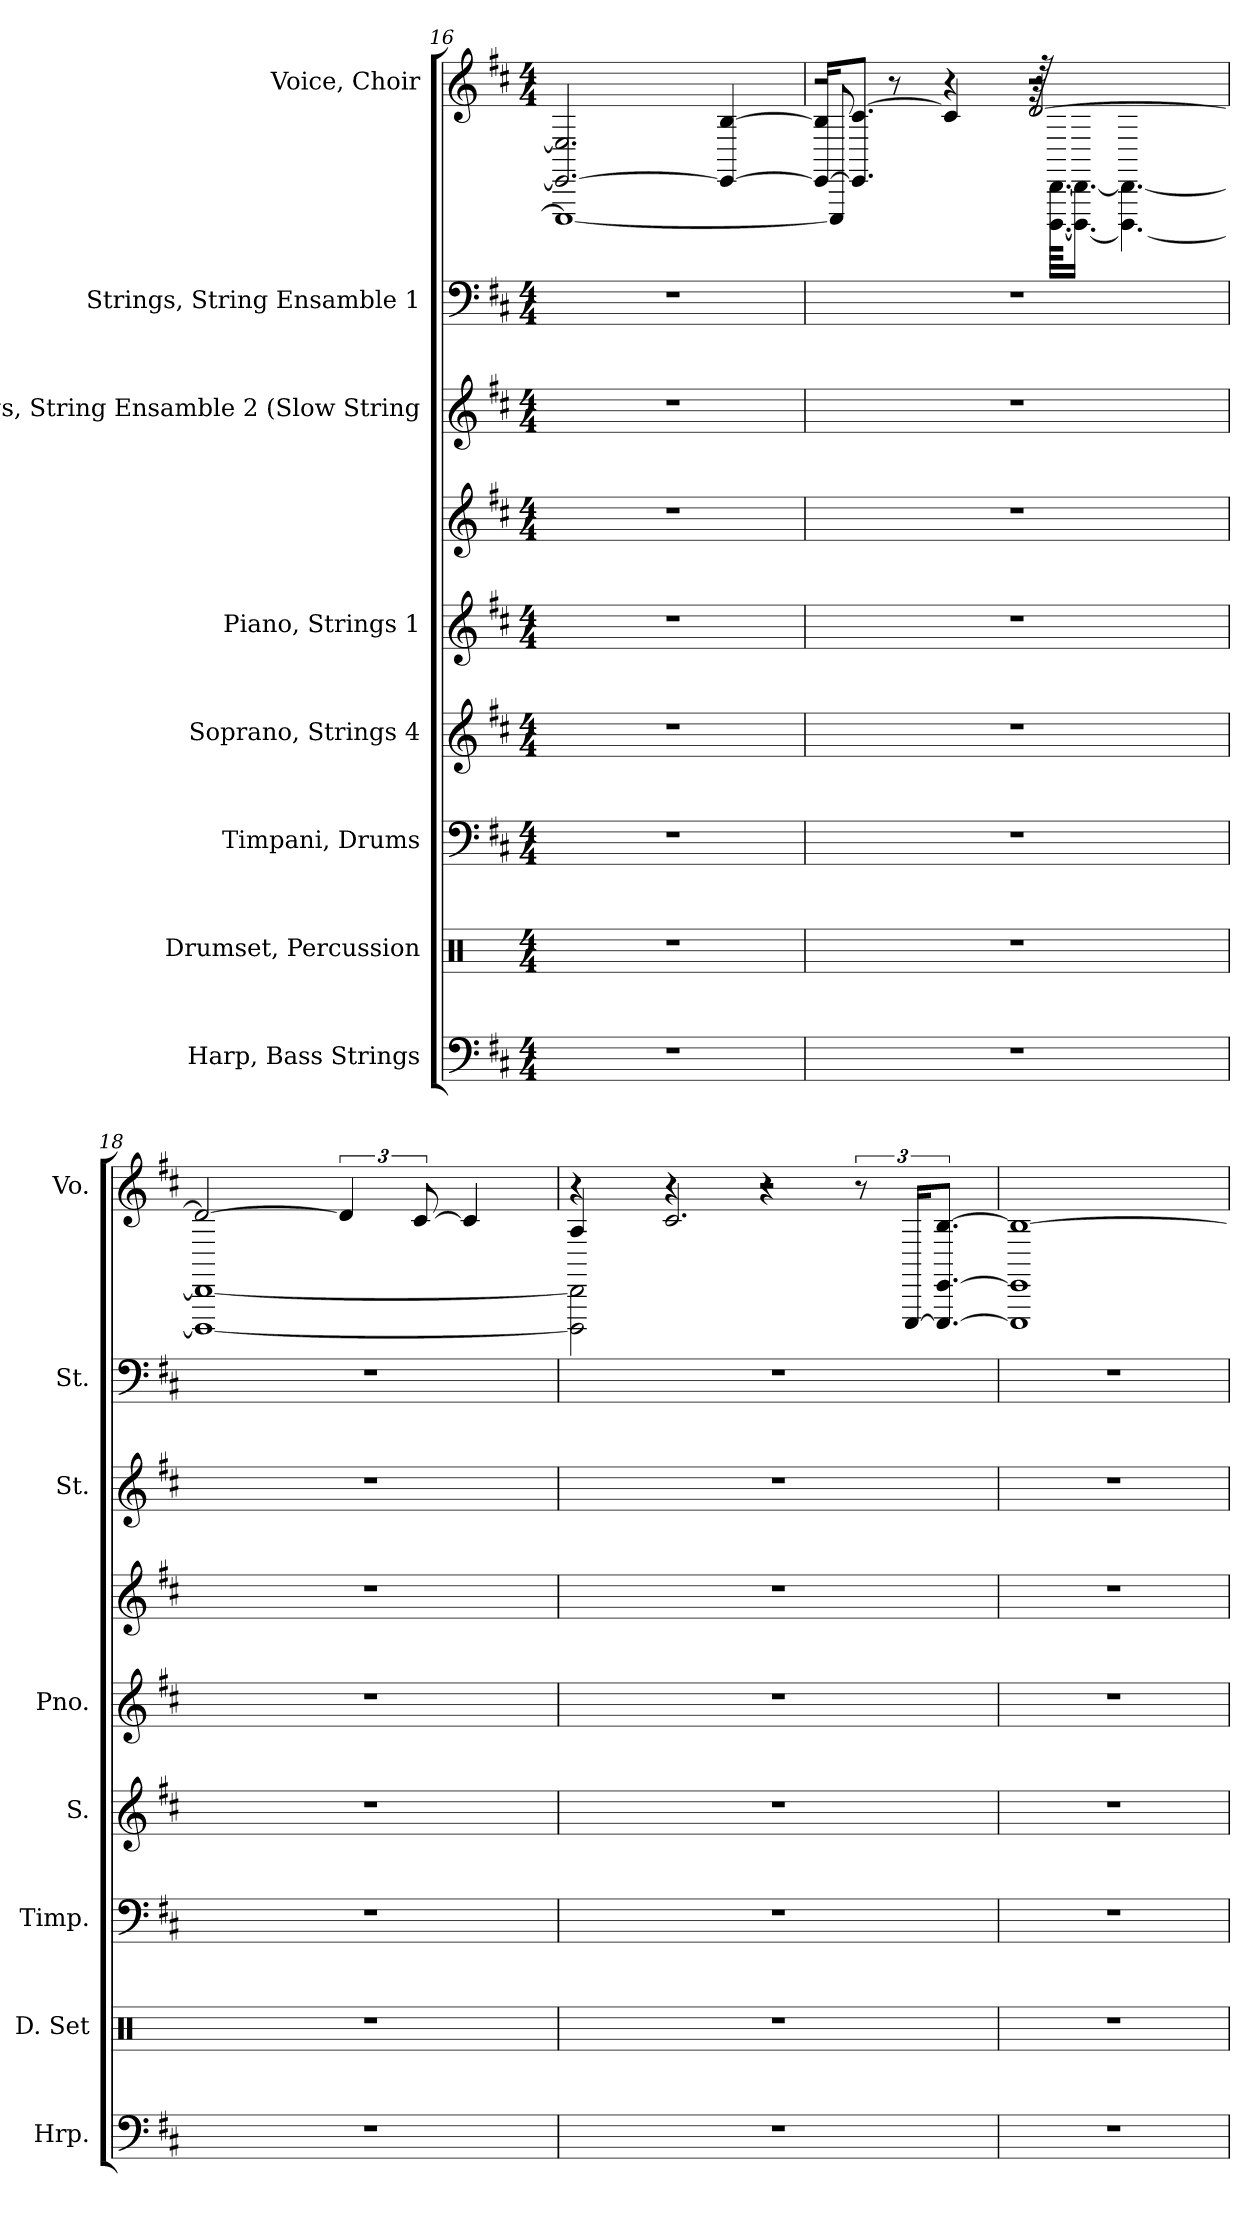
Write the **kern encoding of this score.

**kern	**kern	**kern	**kern	**kern	**kern	**kern	**kern	**kern
*part8	*part7	*part6	*part5	*part4	*part4	*part3	*part2	*part1
*staff9	*staff8	*staff7	*staff6	*staff5	*staff4	*staff3	*staff2	*staff1
*I"Harp, Bass Strings	*I"Drumset, Percussion	*I"Timpani, Drums	*I"Soprano, Strings 4	*I"Piano, Strings 1	*	*I"Strings, String Ensamble 2 (Slow String	*I"Strings, String Ensamble 1	*I"Voice, Choir
*I'Hrp.	*I'D. Set	*I'Timp.	*I'S.	*I'Pno.	*	*I'St.	*I'St.	*I'Vo.
*clefF4	*clefX	*clefF4	*clefG2	*clefG2	*clefG2	*clefG2	*clefF4	*clefG2
*k[f#c#]	*k[]	*k[f#c#]	*k[f#c#]	*k[f#c#]	*k[f#c#]	*k[f#c#]	*k[f#c#]	*k[f#c#]
*M4/4	*M4/4	*M4/4	*M4/4	*M4/4	*M4/4	*M4/4	*M4/4	*M4/4
=16	=16	=16	=16	=16	=16	=16	=16	=16
*	*	*	*	*	*	*	*	*^
1r	1r	1r	1r	1r	1r	1r	1r	2.EE/_ 2.E/]	1EEE_
.	.	.	.	.	.	.	.	4EE/_ [4B/	.
=17	=17	=17	=17	=17	=17	=17	=17	=17	=17
*	*	*	*	*	*	*	*	*	*^
1r	1r	1r	1r	1r	1r	1r	1r	16EE/_ 16B/]KL	2r	8EEE/]
.	.	.	.	.	.	.	.	8.EE/] [8.c#/J	.	.
.	.	.	.	.	.	.	.	.	.	8r
.	.	.	.	.	.	.	.	4c#/]	.	4r
.	.	.	.	.	.	.	.	[2d/	128r	2r
.	.	.	.	.	.	.	.	.	[64.DDD\ [64.DD\KKLL	.
.	.	.	.	.	.	.	.	.	16.DDD\_ 16.DD\_JJ	.
.	.	.	.	.	.	.	.	.	4.DDD\_ 4.DD\_	.
*	*	*	*	*	*	*	*	*	*v	*v
=18	=18	=18	=18	=18	=18	=18	=18	=18	=18
1r	1r	1r	1r	1r	1r	1r	1r	2d/_	1DDD_ 1DD_
.	.	.	.	.	.	.	.	6d/]	.
.	.	.	.	.	.	.	.	[12c#/	.
.	.	.	.	.	.	.	.	4c#/]	.
!!LO:PB:g=z
=19	=19	=19	=19	=19	=19	=19	=19	=19	=19
*	*	*	*	*	*	*	*	*	*^
1r	1r	1r	1r	1r	1r	1r	1r	4A/	2DDD\] 2DD\]	4r
.	.	.	.	.	.	.	.	4r	.	2.c#/
.	.	.	.	.	.	.	.	4r	2r	.
.	.	.	.	.	.	.	.	12r	.	.
.	.	.	.	.	.	.	.	[24EEE/KL	.	.
.	.	.	.	.	.	.	.	12.EEE/_ [12.EE/ [12.B/J	.	.
*	*	*	*	*	*	*	*	*v	*v	*v
=20	=20	=20	=20	=20	=20	=20	=20	=20
1r	1r	1r	1r	1r	1r	1r	1r	1EEE] 1EE] 1B_
=	=	=	=	=	=	=	=	=
*-	*-	*-	*-	*-	*-	*-	*-	*-
